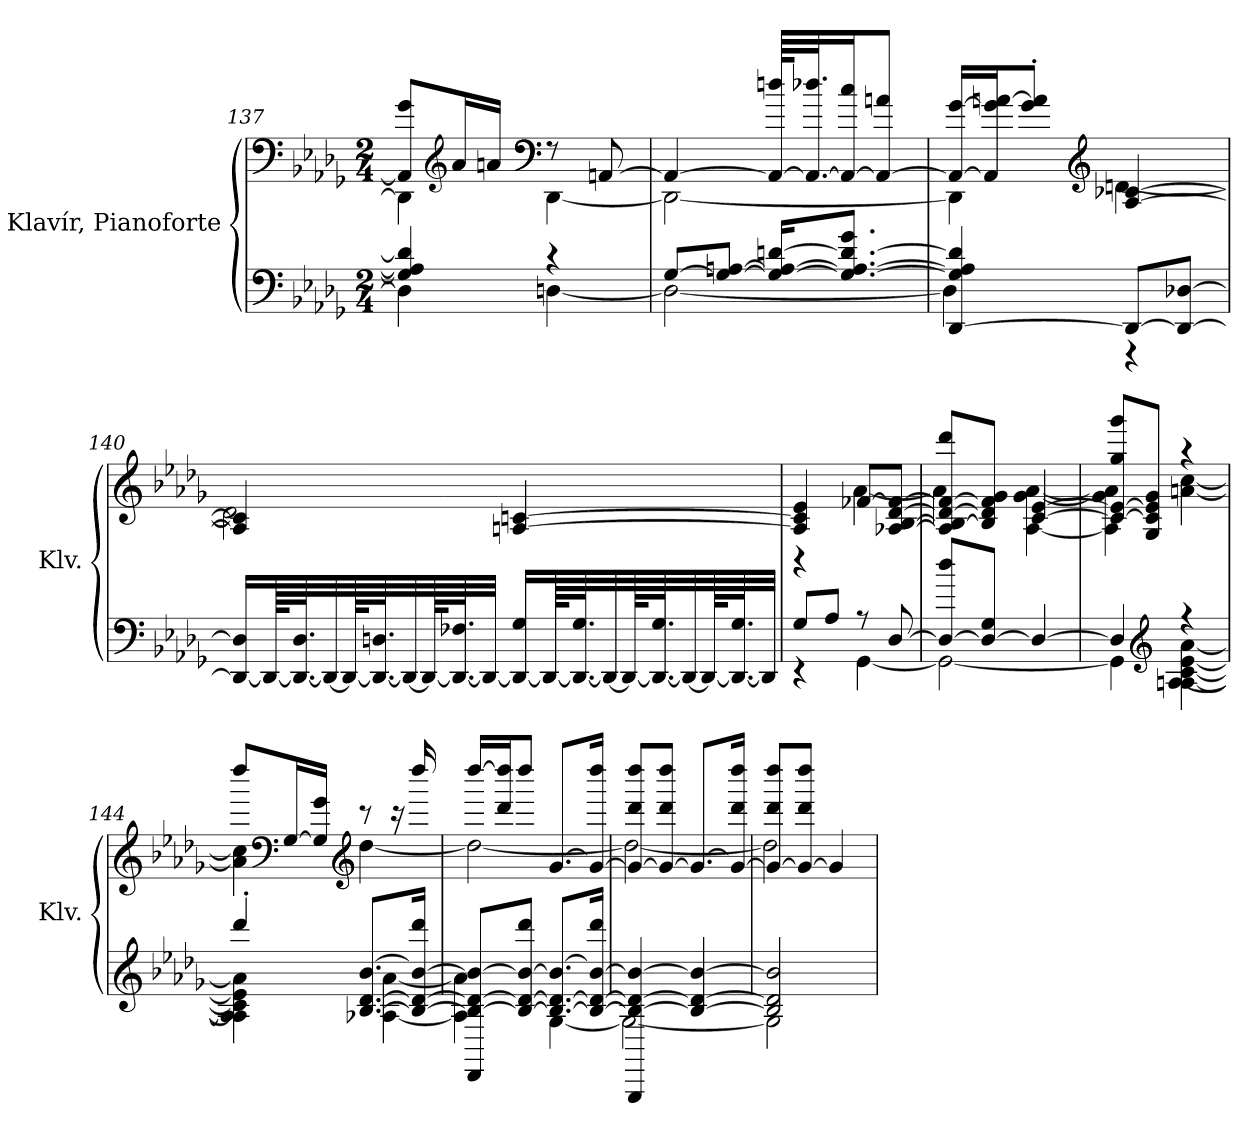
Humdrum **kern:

**kern	**kern
*part1	*part1
*staff2	*staff1
*I"Klavír, Pianoforte	*
*I'Klv.	*
!!LO:LB:g=z
*clefF4	*clefF4
*k[b-e-a-d-g-]	*k[b-e-a-d-g-]
*M2/4	*M2/4
=137	=137
*^	*^
4G-/] 4A/] 4d/]	4D\]	8AA/] 8g-/L	4DD-\]
*	*	*clefG2	*
.	.	16a-/L	.
.	.	16an/JJ	.
*	*	*clefF4	*
4r	[4Dn\	8r	[4DD-\
.	.	[8AAn/	.
=138	=138	=138	=138
[8G-/L	2D\_	4AA/_	2DD-\_
8G-/_ [8An/J	.	.	.
16G-/_ 16A/_ [16dn/KL	.	64AA/_ 64ddn/KLLL	.
.	.	32.AA/_ 32.dd-X/J	.
8.G-/_ 8.A/_ 8.d/_ 8.g-/J	.	16AA/_ 16cc/J	.
.	.	8AA/_ 8an/J	.
=139	=139	=139	=139
[4DD-/ 4G-/] 4A/] 4d/]	4D\]	16AA/_ [16g-/LL	4DD-\]
.	.	16AA/] 16g-/] [16an/J	.
.	.	8g-/' 8a/]'J	.
*	*	*clefG2	*
8DD-/L_	4r	[4A-/ [4c-X/	[4dn\
8DD-/_ [8D-X/J	.	.	.
*v	*v	*	*
!!LO:PB:g=z	!!
=140	=140	=140
16DD-/_ 16D-/]LL	4A-/] 4c-/]	2d\]
128DD-/KLL_	.	.
64.DD-/_ 64.D-/J	.	.
32DD-/_	.	.
128DD-/KL_	.	.
64.DD-/_ 64.Dn/J	.	.
32DD-/_	.	.
128DD-/KL_	.	.
64.DD-/_ 64.F-X/J	.	.
32DD-/JJJ_	.	.
16DD-/_ 16G-/LL	[4An/ [4cn/	.
128DD-/KLL_	.	.
64.DD-/_ 64.G-/J	.	.
32DD-/_	.	.
128DD-/KL_	.	.
64.DD-/_ 64.G-/J	.	.
32DD-/_	.	.
128DD-/KL_	.	.
64.DD-/_ 64.G-/J	.	.
32DD-/JJJ]	.	.
=141	=141	=141
*^	*	*
8G-/L	4r	4A/] 4c/] 4e-/	4r
8A-/J	.	.	.
8r	[4GG-\	[8f-X/L	[4a-\
[8D-/	.	[8A-X/ [8B-/ [8d-/ 8f-/_J	.
!!LO:LB:g=z	!!
=142	=142	=142	=142
8D-/_ 8dd-/L	2GG-\_	8A-/] 8B-/_ 8d-/_ 8f-/_ 8ddd-/L	4a-\]
8D-/_ 8G-/J	.	8B-/] 8d-/] 8f-/] 8g-/J	.
4D-/_	.	[4c/ [4e-/	[4A-\ [4g-\ [4a-\
=143	=143	=143	=143
4D-/]	4GG-\]	8c/_ 8e-/_ 8gg-/ 8ggg-/L	4A-\] 4g-\] 4a-\]
.	.	8G-/ 8c/] 8e-/] 8g-/J	.
*clefG2	*	*	*
4r	[4A-\ [4An\ [4c\ [4e-\ [4a-\	4r	[4an\ [4cc\
=144	=144	=144	=144
4ddd-'/	4A-\] 4A\] 4c\] 4e-\] 4a-\]	8dddd-/L	4a\] 4cc\]
*	*	*clefF4	*
.	.	[16G-/L	.
.	.	16G-/] 16g-/JJ	.
*	*	*clefG2	*
[8.B-/ [8.d-/ [8.b-/L	[4A-X\ [4a-\	8r	[4dd-\
.	.	16r	.
16B-/_ 16d-/_ 16b-/_ 16ddd-/Jk	.	16dddd-/	.
=145	=145	=145	=145
8DD-/ 8B-/_ 8d-/_ 8b-/_L	4A-\] 4a-\]	[16dddd-/LL	2dd-\_
.	.	16ddd-/ 16dddd-/]J	.
8B-/_ 8d-/_ 8b-/_ 8ddd-/J	.	8dddd-/J	.
8.B-/_ 8.d-/_ 8.b-/_L	[4G-\	[8.g-/L	.
16B-/_ 16d-/_ 16b-/_ 16ddd-/Jk	.	16g-/_ 16dddd-/Jk	.
!!LO:LB:g=z	!!
=146	=146	=146	=146
4GGG-/ 4B-/_ 4d-/_ 4b-/_	2G-\_	8g-/_ 8ddd-/ 8dddd-/L	2dd-\_
.	.	8g-/_ 8ddd-/ 8dddd-/J	.
4B-/_ 4d-/_ 4b-/_	.	8.g-/L_	.
.	.	16g-/_ 16ddd-/ 16dddd-/Jk	.
=147	=147	=147	=147
2B-/] 2d-/] 2b-/]	2G-\]	8g-/_ 8ddd-/ 8dddd-/L	2dd-\]
.	.	8g-/_ 8ddd-/ 8dddd-/J	.
.	.	4g-/]	.
*v	*v	*	*
*	*v	*v
=	=
*-	*-
